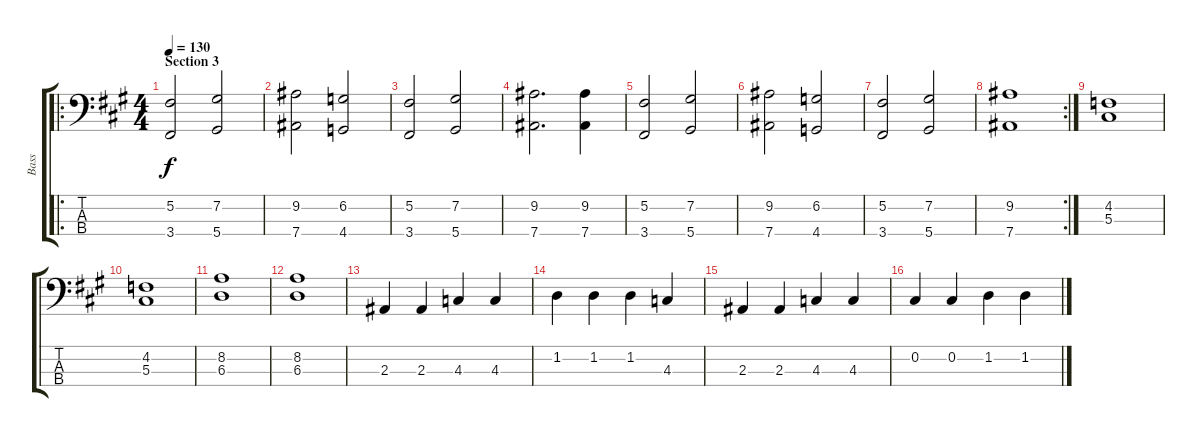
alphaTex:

\track ("Bass" "Bass") {instrument electricbassfinger}
\staff {score tabs}
\tuning (Gb2 Db2 Ab1 Eb1) {hide}
\ro
\ts (4 4)
\section ("" "Section 3")
\tempo 130
\clef f4
\ks a
(5.2 3.4).2{dy f} (7.2 5.4).2 |
(9.2 7.4).2 (6.2 4.4).2 |
(5.2 3.4).2 (7.2 5.4).2 |
(9.2 7.4).2{d} (9.2 7.4).4 |
(5.2 3.4).2 (7.2 5.4).2 |
(9.2 7.4).2 (6.2 4.4).2 |
(5.2 3.4).2 (7.2 5.4).2 |
\rc 2
(9.2 7.4).1 |
(4.2 5.3).1 |
(4.2 5.3).1 |
(8.2 6.3).1 |
(8.2 6.3).1 |
2.3.4 2.3.4 4.3.4 4.3.4 |
1.2.4 1.2.4 1.2.4 4.3.4 |
2.3.4 2.3.4 4.3.4 4.3.4 |
0.2.4 0.2.4 1.2.4 1.2.4
